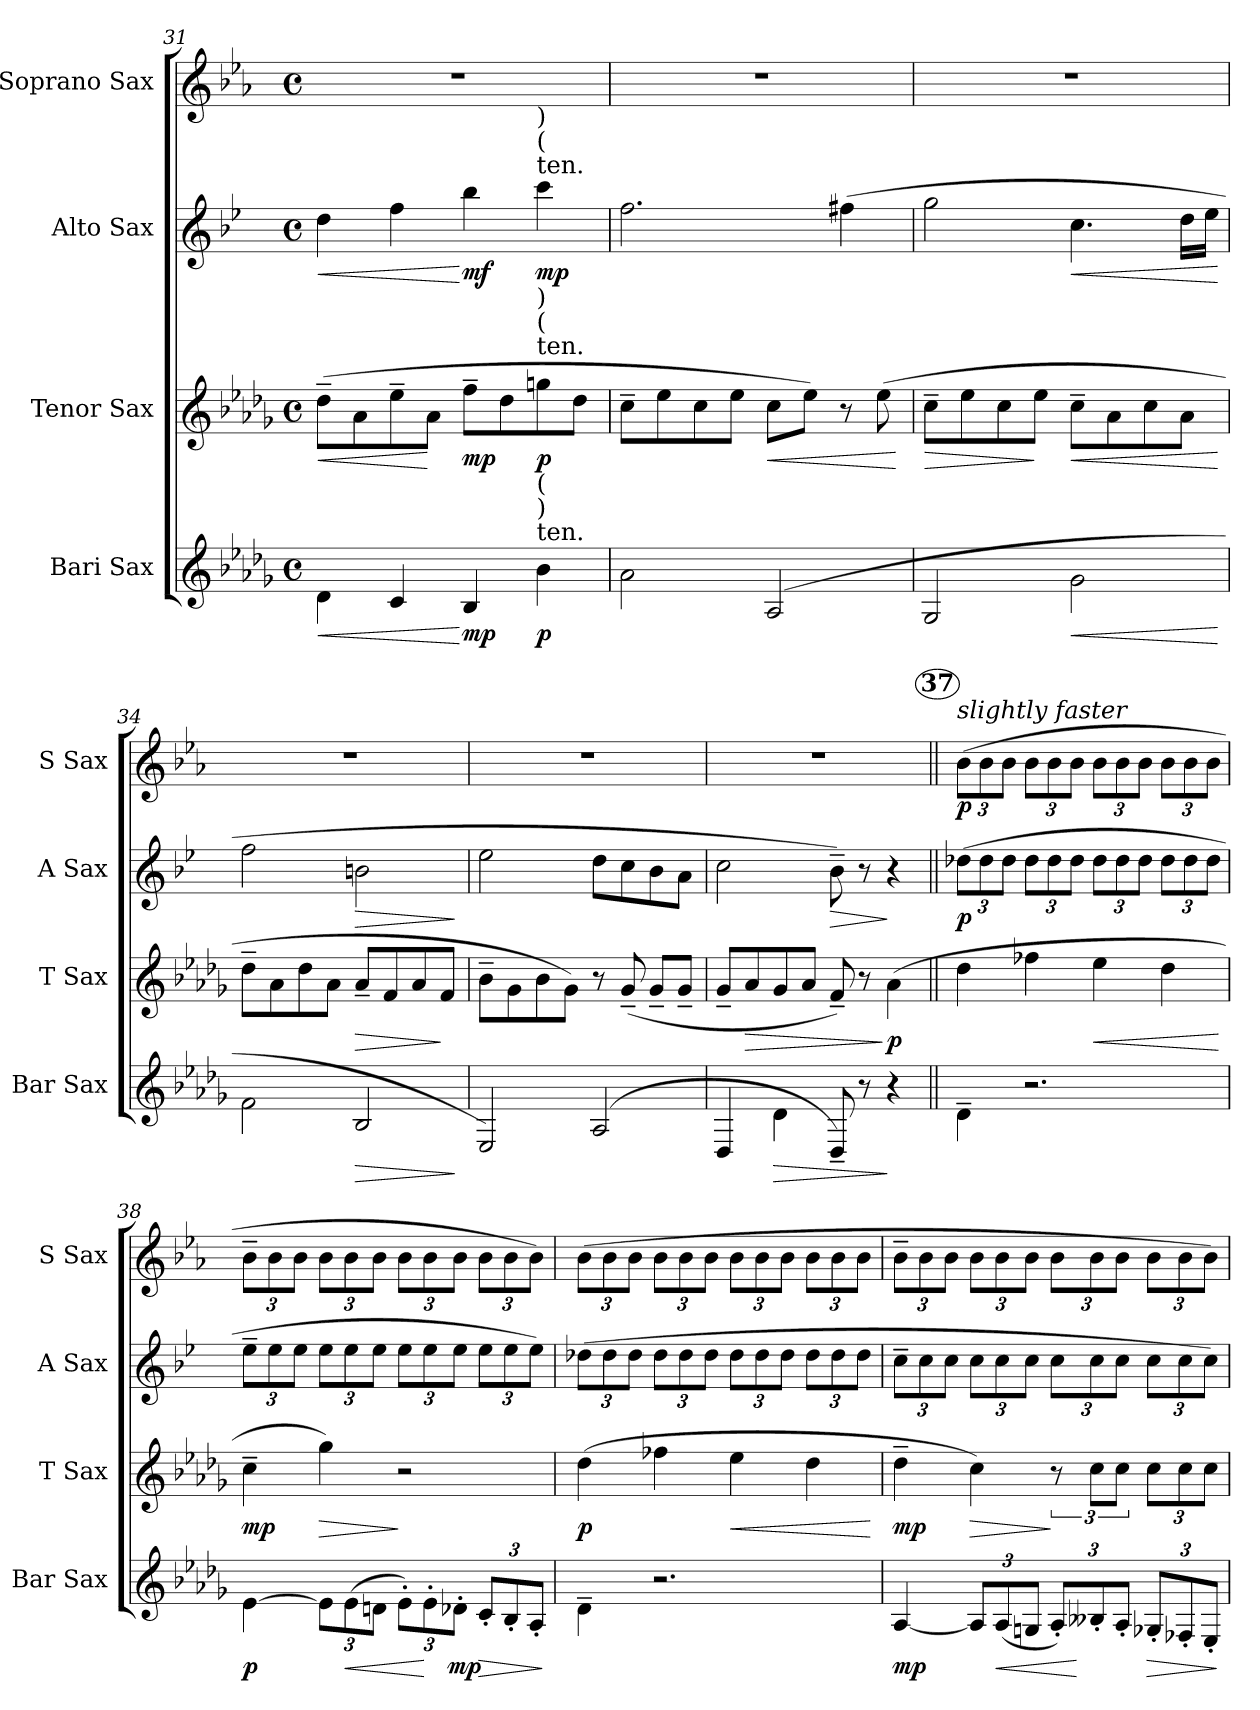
**kern	**dynam	**kern	**dynam	**kern	**dynam	**kern	**dynam
*part4	*part4	*part3	*part3	*part2	*part2	*part1	*part1
*staff4	*staff4	*staff3	*staff3	*staff2	*staff2	*staff1	*staff1
*I"Bari Sax	*	*I"Tenor Sax	*	*I"Alto Sax	*	*I"Soprano Sax	*
*I'Bar Sax	*	*I'T Sax	*	*I'A Sax	*	*I'S Sax	*
*clefG2	*	*clefG2	*	*clefG2	*	*clefG2	*
*ITrd12c21	*	*ITrd8c14	*	*ITrd5c9	*	*ITrd1c2	*
*k[b-e-a-d-g-]	*	*k[b-e-a-d-g-]	*	*k[b-e-a-d-g-]	*	*k[b-e-a-d-g-]	*
*D-:	*	*D-:	*	*D-:	*	*D-:	*
*M4/4	*	*M4/4	*	*M4/4	*	*M4/4	*
*met(c)	*	*met(c)	*	*met(c)	*	*met(c)	*
=31	=31	=31	=31	=31	=31	=31	=31
!	!LO:HP:b	!	!LO:HP:b	!	!LO:HP:b	!	!
4D-\	<	(>8d-~>\L	<	4f\	<	1r	.
.	.	8A-\	.	.	.	.	.
4C/	.	8e-~>\	.	4a-\	.	.	.
.	.	8A-\J	[	.	.	.	.
!	!LO:DY:n=1:b	!	!LO:DY:b	!	!LO:DY:n=1:b	!	!
4BB-/	[ mp	8f~>\L	mp	4dd-\	[ mf	.	.
.	.	8d-\	.	.	.	.	.
!	!	!	!	!LO:TX:a:t=ten.	!	!	!
!	!	!	!	!LO:TX:a:t=(	!	!	!
!	!	!	!	!LO:TX:a:t=)	!	!	!
!	!	!LO:TX:a:t=ten.	!	!	!	!	!
!	!	!LO:TX:a:t=(	!	!	!	!	!
!	!	!LO:TX:a:t=)	!	!	!	!	!
!LO:TX:a:t=ten.	!	!	!	!	!	!	!
!LO:TX:a:t=)	!	!	!	!	!	!	!
!LO:TX:a:t=(	!	!	!	!	!	!	!
!	!LO:DY:n=2:b	!	!LO:DY:b	!	!LO:DY:n=2:b	!	!
4B-\	p	8gn\	p	4ee-\	mp	.	.
.	.	8d-\J	.	.	.	.	.
=32	=32	=32	=32	=32	=32	=32	=32
2A-\	.	8c~>\L	.	2.a-\	.	1r	.
.	.	8e-\	.	.	.	.	.
.	.	8c\	.	.	.	.	.
.	.	8e-\J	.	.	.	.	.
!	!	!	!LO:HP:b	!	!	!	!
(2AA-/	.	8c\L	<	.	.	.	.
.	.	8e-\J)	.	.	.	.	.
.	.	8r	.	(>4an\	.	.	.
.	.	(>8e-\	.	.	.	.	.
.	.	.	[	.	.	.	.
=33	=33	=33	=33	=33	=33	=33	=33
!	!	!	!LO:HP:b	!	!	!	!
2GG-/	.	8c~>\L	>	2b-\	.	1r	.
.	.	8e-\	.	.	.	.	.
.	.	8c\	.	.	.	.	.
.	.	8e-\J	]	.	.	.	.
!	!LO:HP:b	!	!LO:HP:b	!	!LO:HP:b	!	!
2G-\	<	8c~>\L	<	4.e-\	<	.	.
.	.	8A-\	.	.	.	.	.
.	.	8c\	.	.	.	.	.
.	.	8A-\J	.	16f\LL	.	.	.
.	.	.	.	16g-\JJ	.	.	.
.	[	.	[	.	[	.	.
=34	=34	=34	=34	=34	=34	=34	=34
2F\	.	8d-~>\L	.	2a-\	.	1r	.
.	.	8A-\	.	.	.	.	.
.	.	8d-\	.	.	.	.	.
.	.	8A-\J	.	.	.	.	.
!	!LO:HP:b	!	!LO:HP:b	!	!LO:HP:b	!	!
2BB-/	>	8A-~</L	>	2dn\	>	.	.
.	.	8F/	.	.	.	.	.
.	.	8A-/	.	.	.	.	.
.	.	8F/J	]	.	.	.	.
.	]	.	.	.	]	.	.
=35	=35	=35	=35	=35	=35	=35	=35
2EE-/)	.	8B-~>\L	.	2g-\	.	1r	.
.	.	8G-\	.	.	.	.	.
.	.	8B-\	.	.	.	.	.
.	.	8G-\J)	.	.	.	.	.
(2AA-/	.	8r	.	8f\L	.	.	.
.	.	(8G-~</	.	8e-\	.	.	.
.	.	8G-~</L	.	8d-\	.	.	.
.	.	8G-~</J	.	8c\J	.	.	.
=36	=36	=36	=36	=36	=36	=36	=36
4DD-/	.	8G-~</L	.	2e-\	.	1r	.
!	!	!	!LO:HP:b	!	!	!	!
.	.	8A-/	>	.	.	.	.
!	!LO:HP:b	!	!	!	!	!	!
4D-\	>	8G-/	.	.	.	.	.
.	.	8A-/J	.	.	.	.	.
!	!	!	!	!	!LO:HP:b	!	!
8DD-~</)	.	8F~</)	.	8d-~>\)	>	.	.
8r	.	8r	.	8r	.	.	.
!	!	!	!LO:DY:n=1:b	!	!	!	!
4r	]	(>4A-\	] p	4r	]	.	.
!!LO:LB:g=z
!!LO:REH:place=s1:a:B:enc=circle:fs=9.8:t=37
=37||	=37||	=37||	=37||	=37||	=37||	=37||	=37||
!	!	!	!	!	!	!LO:TX:a:i:t=slightly faster	!
!	!	!	!	!	!LO:DY:b	!	!LO:DY:b
4D-~>\	.	4d-\	.	(>12f-X\L	p	(>12a-\L	p
.	.	.	.	12f-\	.	12a-\	.
.	.	.	.	12f-\J	.	12a-\J	.
2.r	.	4f-X\	.	12f-\L	.	12a-\L	.
.	.	.	.	12f-\	.	12a-\	.
.	.	.	.	12f-\J	.	12a-\J	.
!	!	!	!LO:HP:b	!	!	!	!
.	.	4e-\	<	12f-\L	.	12a-\L	.
.	.	.	.	12f-\	.	12a-\	.
.	.	.	.	12f-\J	.	12a-\J	.
.	.	4d-\	.	12f-\L	.	12a-\L	.
.	.	.	.	12f-\	.	12a-\	.
.	.	.	.	12f-\J	.	12a-\J	.
.	.	.	[	.	.	.	.
=38	=38	=38	=38	=38	=38	=38	=38
!	!LO:DY:b	!	!LO:DY:b	!	!	!	!
[4E-\	p	4c~>\	mp	12g-~>\L	.	12a-~>\L	.
.	.	.	.	12g-\	.	12a-\	.
.	.	.	.	12g-\J	.	12a-\J	.
!	!	!	!LO:HP:b	!	!	!	!
12E-\L]	.	4g-\)	>	12g-\L	.	12a-\L	.
!	!LO:HP:b	!	!	!	!	!	!
(>12E-\	<	.	.	12g-\	.	12a-\	.
12Dn\J	.	.	.	12g-\J	.	12a-\J	.
12E-'>\L)	.	2r	]	12g-\L	.	12a-\L	.
12E-'>\	[	.	.	12g-\	.	12a-\	.
!	!LO:DY:b	!	!	!	!	!	!
12D-X'>\J	mp	.	.	12g-\J	.	12a-\J	.
!	!LO:HP:b	!	!	!	!	!	!
12C'</L	>	.	.	12g-\L	.	12a-\L	.
12BB-'</	.	.	.	12g-\	.	12a-\	.
12AA-'</J	.	.	.	12g-\J)	.	12a-\J)	.
.	]	.	.	.	.	.	.
=39	=39	=39	=39	=39	=39	=39	=39
!	!	!	!LO:DY:b	!	!	!	!
4D-~>\	.	(>4d-\	p	(>12f-X\L	.	(>12a-\L	.
.	.	.	.	12f-\	.	12a-\	.
.	.	.	.	12f-\J	.	12a-\J	.
2.r	.	4f-X\	.	12f-\L	.	12a-\L	.
.	.	.	.	12f-\	.	12a-\	.
.	.	.	.	12f-\J	.	12a-\J	.
!	!	!	!LO:HP:b	!	!	!	!
.	.	4e-\	<	12f-\L	.	12a-\L	.
.	.	.	.	12f-\	.	12a-\	.
.	.	.	.	12f-\J	.	12a-\J	.
.	.	4d-\	.	12f-\L	.	12a-\L	.
.	.	.	.	12f-\	.	12a-\	.
.	.	.	.	12f-\J	.	12a-\J	.
.	.	.	[	.	.	.	.
=40	=40	=40	=40	=40	=40	=40	=40
!	!LO:DY:b	!	!LO:DY:b	!	!	!	!
[4AA-/	mp	4d-~>\	mp	12e-~>\L	.	12a-~>\L	.
.	.	.	.	12e-\	.	12a-\	.
.	.	.	.	12e-\J	.	12a-\J	.
!	!	!	!LO:HP:b	!	!	!	!
12AA-/L]	.	4c\)	>	12e-\L	.	12a-\L	.
!	!LO:HP:b	!	!	!	!	!	!
(<12AA-/	<	.	.	12e-\	.	12a-\	.
12GGn/J	.	.	.	12e-\J	.	12a-\J	.
12AA-'</L)	.	12r	]	12e-\L	.	12a-\L	.
12BB--X'</	[	12c\L	.	12e-\	.	12a-\	.
12AA-'</J	.	12c\J	.	12e-\J	.	12a-\J	.
!	!LO:HP:b	!	!	!	!	!	!
12GG-X'</L	>	12c\L	.	12e-\L	.	12a-\L	.
12FF-X'</	.	12c\	.	12e-\	.	12a-\	.
12EE-'</J	.	12c\J	.	12e-\J)	.	12a-\J)	.
.	]	.	.	.	.	.	.
=	=	=	=	=	=	=	=
*-	*-	*-	*-	*-	*-	*-	*-
